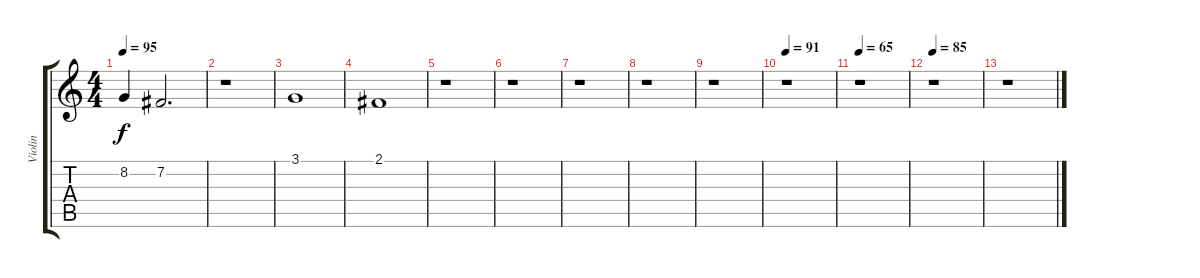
\track ("Violin" "Violin") {instrument stringensemble2}
\staff {score tabs}
\tuning (E4 B3 G3 D3 A2 E2) {hide}
\ts (4 4)
\tempo 95
\clef g2
\ks c
8.2.4{dy f} 7.2.2{d} |
r.1 |
3.1.1 |
2.1.1 |
r.1 |
r.1 |
r.1 |
r.1 |
r.1 |
\tempo 91
r.1 |
\tempo 65
r.1 |
\tempo 85
r.1 |
r.1
